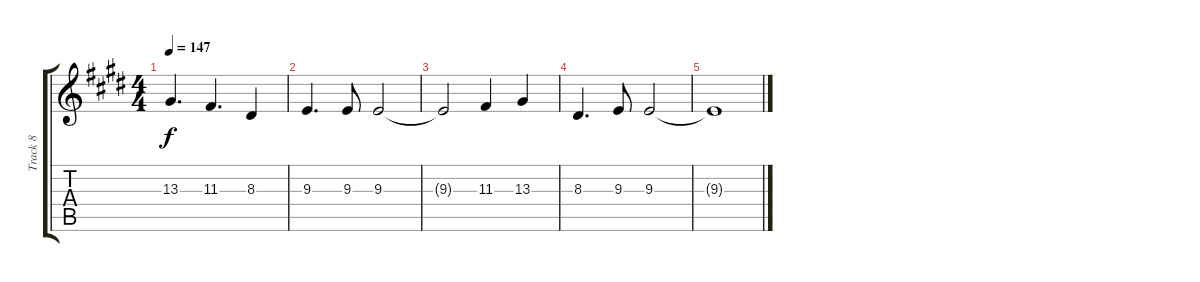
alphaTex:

\track ("Track 8" "Track 8") {instrument brightacousticpiano}
\staff {score tabs}
\tuning (E4 B3 G3 D3 A2 E2) {hide}
\ts (4 4)
\tempo 147
\clef g2
\ks e
13.3.4{d dy f} 11.3.4{d} 8.3.4 |
9.3.4{d} 9.3.8 9.3.2 |
9.3{t}.2 11.3.4 13.3.4 |
8.3.4{d} 9.3.8 9.3.2 |
9.3{t}.1
